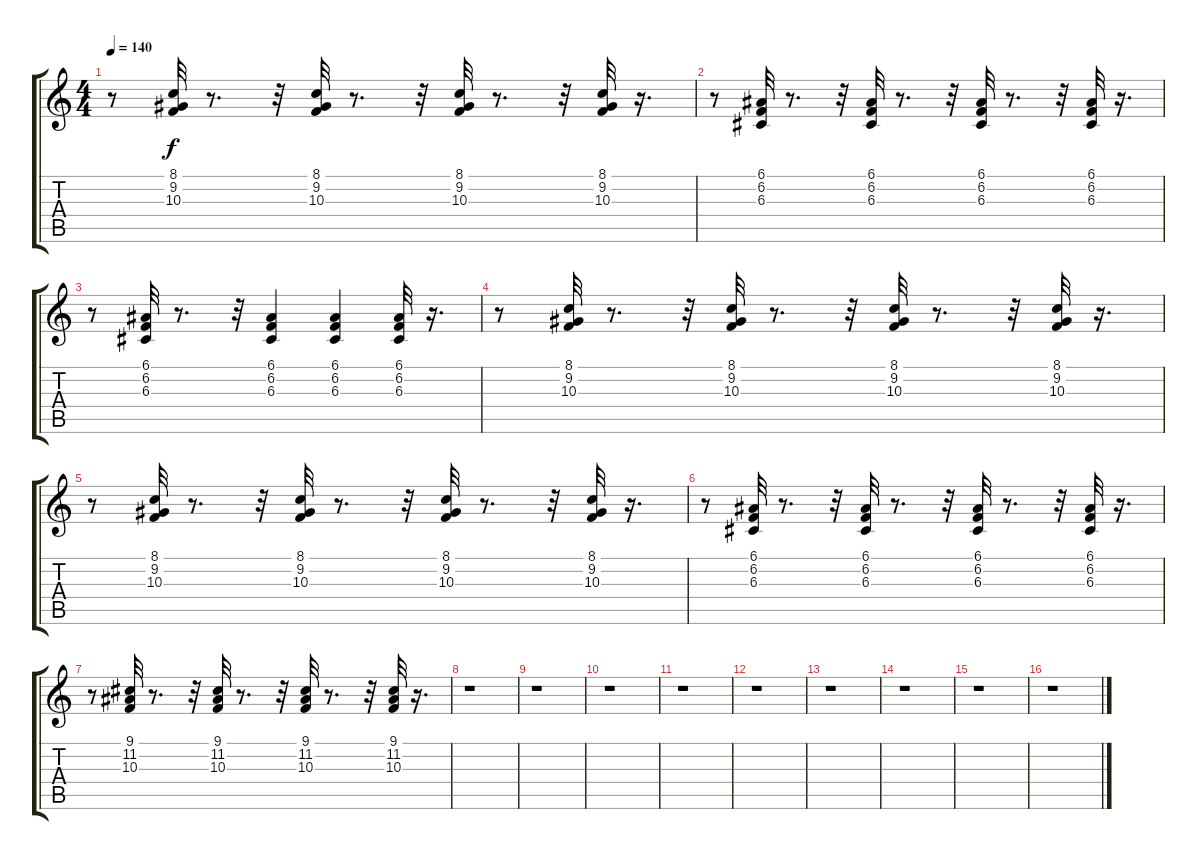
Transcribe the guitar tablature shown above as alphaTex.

\track "" {instrument brightacousticpiano}
\staff {score tabs}
\tuning (E4 B3 G3 D3 A2 E2) {hide}
\ts (4 4)
\tempo 140
\clef g2
\ks c
r.8{dy f} (8.1 9.2 10.3).32 r.8{d} r.32 (8.1 9.2 10.3).32 r.8{d} r.32 (8.1 9.2 10.3).32 r.8{d} r.32 (8.1 9.2 10.3).32 r.16{d} |
r.8 (6.1 6.2 6.3).32 r.8{d} r.32 (6.1 6.2 6.3).32 r.8{d} r.32 (6.1 6.2 6.3).32 r.8{d} r.32 (6.1 6.2 6.3).32 r.16{d} |
r.8 (6.1 6.2 6.3).32 r.8{d} r.32 (6.1 6.2 6.3).4 (6.1 6.2 6.3).4 (6.1 6.2 6.3).32 r.16{d} |
r.8 (8.1 9.2 10.3).32 r.8{d} r.32 (8.1 9.2 10.3).32 r.8{d} r.32 (8.1 9.2 10.3).32 r.8{d} r.32 (8.1 9.2 10.3).32 r.16{d} |
r.8 (8.1 9.2 10.3).32 r.8{d} r.32 (8.1 9.2 10.3).32 r.8{d} r.32 (8.1 9.2 10.3).32 r.8{d} r.32 (8.1 9.2 10.3).32 r.16{d} |
r.8 (6.1 6.2 6.3).32 r.8{d} r.32 (6.1 6.2 6.3).32 r.8{d} r.32 (6.1 6.2 6.3).32 r.8{d} r.32 (6.1 6.2 6.3).32 r.16{d} |
r.8 (9.1 11.2 10.3).32 r.8{d} r.32 (9.1 11.2 10.3).32 r.8{d} r.32 (9.1 11.2 10.3).32 r.8{d} r.32 (9.1 11.2 10.3).32 r.16{d} |
r.1 |
r.1 |
r.1 |
r.1 |
r.1 |
r.1 |
r.1 |
r.1 |
r.1
